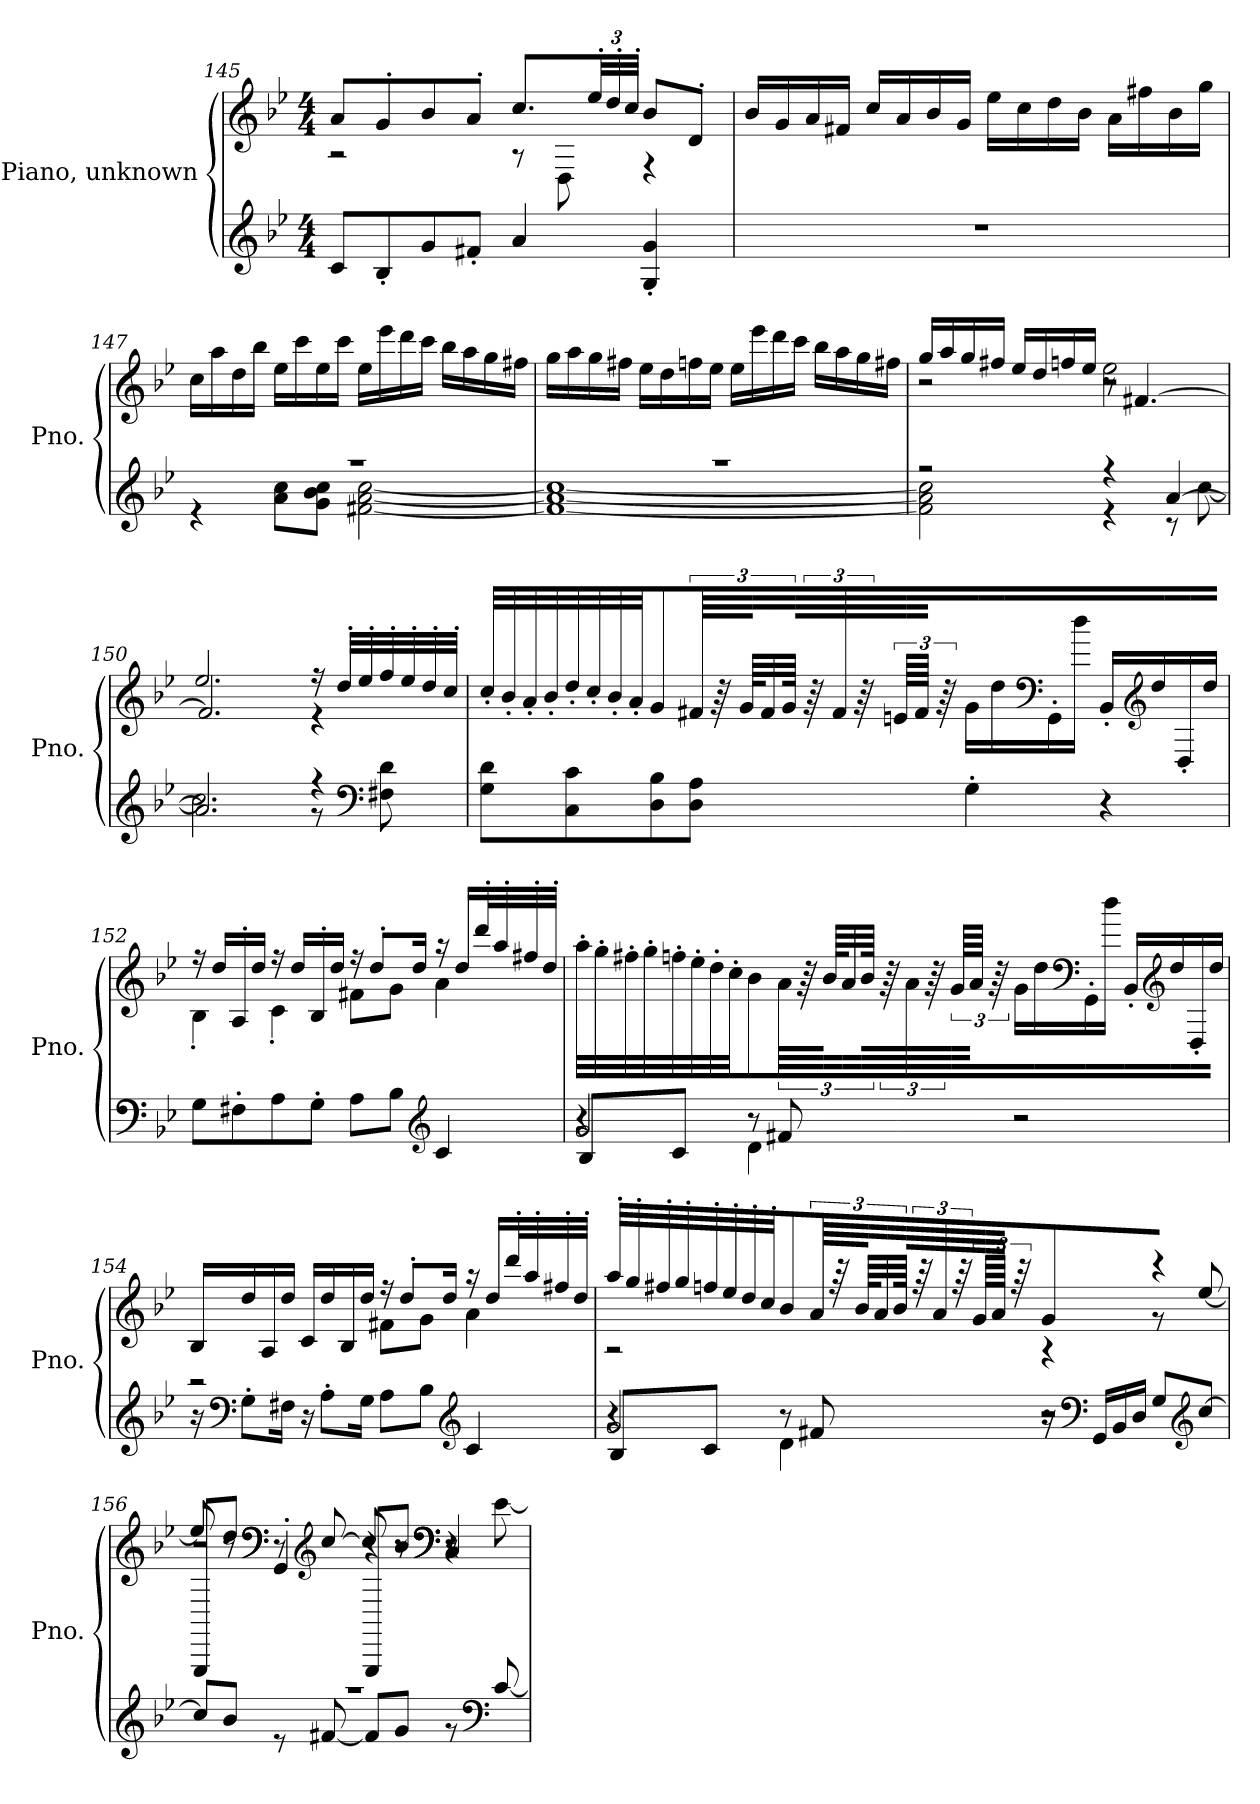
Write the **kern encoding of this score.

**kern	**kern
*part1	*part1
*staff2	*staff1
*I"Piano, unknown	*
*I'Pno.	*
!!LO:LB:g=z
*clefG2	*clefG2
*k[b-e-]	*k[b-e-]
*M4/4	*M4/4
=145	=145
*	*^
8c/L	8a/L	2r
8B-'/	8g'/	.
8g/	8b-/	.
8f#X'/J	8a'/J	.
4a/	8.cc/L	8r
.	.	8D\
*	*Xbrackettup	*
.	48ee-'/LL	.
.	48dd'/	.
.	48cc'/JJJ	.
4G/' 4g/'	8b-/L	4r
.	8d'/J	.
*	*v	*v
=146	=146
1r	16b-/LL
.	16g/
.	16a/
.	16f#X/JJ
.	16cc/LL
.	16a/
.	16b-/
.	16g/JJ
.	16ee-\LL
.	16cc\
.	16dd\
.	16b-\JJ
.	16a\LL
.	16ff#X\
.	16b-\
.	16gg\JJ
!!LO:LB:g=z
=147	=147
*^	*
1r	4r	16cc\LL
.	.	16aa\
.	.	16dd\
.	.	16bb-\JJ
.	8a\ 8cc\L	16ee-\LL
.	.	16ccc\
.	8g\ 8b-\ 8cc\J	16ee-\
.	.	16ccc\JJ
.	[2f#X\ [2a\ [2cc\	16ee-\LL
.	.	16eee-\
.	.	16ddd\
.	.	16ccc\JJ
.	.	16bb-\LL
.	.	16aa\
.	.	16gg\
.	.	16ff#X\JJ
=148	=148	=148
1r	1f#_ 1a_ 1cc_	16gg\LL
.	.	16aa\
.	.	16gg\
.	.	16ff#X\JJ
.	.	16ee-\LL
.	.	16dd\
.	.	16ffn\
.	.	16ee-\JJ
.	.	16ee-\LL
.	.	16eee-\
.	.	16ddd\
.	.	16ccc\JJ
.	.	16bb-\LL
.	.	16aa\
.	.	16gg\
.	.	16ff#X\JJ
!!LO:LB:g=z
=149	=149	=149
*	*	*^
*	*	*	*^
2r	2f#\] 2a\] 2cc\]	16gg/LL	2r	2r
.	.	16aa/	.	.
.	.	16gg/	.	.
.	.	16ff#X/JJ	.	.
.	.	16ee-/LL	.	.
.	.	16dd/	.	.
.	.	16ffn/	.	.
.	.	16ee-/JJ	.	.
4r	4r	2r	2ee-\	8r
.	.	.	.	[4.f#X/
[4a/	8r	.	.	.
.	[8cc\	.	.	.
*	*	*	*v	*v
=150	=150	=150	=150
2.a/]	2.cc\]	2.ee-/	2.f#/]
4r	8r	16r	4r
.	.	32dd'/LLL	.
.	.	32ee-'/	.
*clefF4	*	*	*
.	8F#X\ 8d\	32ff'/	.
.	.	32ee-'/	.
.	.	32dd'/	.
.	.	32cc'/JJJ	.
*v	*v	*	*
*	*v	*v
!!LO:LB:g=z
=151	=151
8G\ 8d\L	32cc'/LLL
.	32b-'/
.	32a'/
.	32b-'/
8C\ 8c\	32dd'/
.	32cc'/
.	32b-'/
.	32a'/JJ
8D\ 8B-\	8g/
*	*brackettup
8D\ 8A\J	96f#X/Jkkk
.	96r
.	96g/KLLL
*	*Xbrackettup
.	48f#/
.	96g/JJJk
*	*brackettup
.	96r
.	96f#/
.	96r
.	96en/LLLL
.	96f#/JJJJ
.	96r
4G'\	16g\LL
.	16dd\
*	*clefF4
.	16GG'\
.	16dd\JJ
4r	16BB-'/LL
*	*clefG2
.	16dd/
.	16D'/
.	16dd/JJ
!!LO:LB:g=z
=152	=152
*	*^
8G\L	16r	4B-'\
.	16dd/LL	.
8F#X'\	16A'/	.
.	16dd/JJ	.
8A\	16r	4c'\
.	16dd/LL	.
8G'\J	16B-'/	.
.	16dd/JJ	.
8A\L	16r	8f#X\L
.	8dd'/L	.
8B-\J	.	8g\J
.	16dd/Jk	.
*clefG2	*	*
4c/	16r	4a\
.	16dd/LL	.
.	32ddd'/L	.
.	32aa'/	.
.	32ff#X'/	.
.	32dd'/JJJ	.
*	*v	*v
!!LO:PB:g=z
=153	=153
*^	*
*	*^	*
2g/	4r	8B-/L	32aa'\LLL
.	.	.	32gg'\
.	.	.	32ff#X'\
.	.	.	32gg'\
.	.	8c/J	32ffn'\
.	.	.	32ee-'\
.	.	.	32dd'\
.	.	.	32cc'\JJ
.	4d\	8r	8b-\
.	.	8f#X/	96a\Jkkk
.	.	.	96r
.	.	.	96b-/KLLL
*	*	*	*Xbrackettup
.	.	.	48a/
.	.	.	96b-/JJJk
*	*	*	*brackettup
.	.	.	96r
.	.	.	96a/
.	.	.	96r
.	.	.	96g/LLLL
.	.	.	96a/JJJJ
.	.	.	96r
2r	2r	2r	16g\LL
.	.	.	16dd\
*	*	*	*clefF4
.	.	.	16GG'\
.	.	.	16dd\JJ
.	.	.	16BB-'/LL
*	*	*	*clefG2
.	.	.	16dd/
.	.	.	16D'/
.	.	.	16dd/JJ
*v	*v	*v	*
!!LO:LB:g=z
=154	=154
*	*^
16r	16B-/LL	2r
*clefF4	*	*
8G'\L	16dd/	.
.	16A/	.
16F#X\Jk	16dd/JJ	.
16r	16c/LL	.
8A'\L	16dd/	.
.	16B-/	.
16G\Jk	16dd/JJ	.
8A\L	16r	8f#X\L
.	8dd'/L	.
8B-\J	.	8g\J
.	16dd/Jk	.
*clefG2	*	*
4c/	16r	4a\
.	16dd/LL	.
.	32ddd'/L	.
.	32aa'/	.
.	32ff#X'/	.
.	32dd'/JJJ	.
!!LO:LB:g=z	!!
=155	=155	=155
*^	*	*
*	*^	*	*
2g/	4r	8B-/L	32aa'/LLL	2r
.	.	.	32gg'/	.
.	.	.	32ff#X'/	.
.	.	.	32gg'/	.
.	.	8c/J	32ffn'/	.
.	.	.	32ee-'/	.
.	.	.	32dd'/	.
.	.	.	32cc'/JJ	.
.	4d\	8r	8b-/	.
.	.	8f#X/	96a/Jkkk	.
.	.	.	96r	.
.	.	.	96b-/KLLL	.
*	*	*	*Xbrackettup	*
.	.	.	48a/	.
.	.	.	96b-/JJJk	.
*	*	*	*brackettup	*
.	.	.	96r	.
.	.	.	96a/	.
.	.	.	96r	.
.	.	.	96g/LLLL	.
.	.	.	96a/JJJJ	.
.	.	.	96r	.
2r	2r	16r	4g/	4r
*clefF4	*	*	*	*
.	.	16GG/LL	.	.
.	.	16BB-/	.	.
.	.	16D/JJ	.	.
.	.	8G/L	4r	8r
*clefG2	*	*	*	*
.	.	[8cc/J	.	[8ee-/
*	*v	*v	*	*
!!LO:LB:g=z
=156	=156	=156	=156
*	*	*	*^
1r	8cc/L]	8GGG/L	2r	8ee-/]
.	8b-/J	8dd/J	.	8r
*	*	*clefF4	*	*
.	8r	4GG'/	.	8r
*	*	*clefG2	*	*
.	[8f#X/	.	.	[8cc/
.	8f#/L]	8GGG/L	4r	8cc/]
.	8g/J	8b-/J	.	8r
*	*	*clefF4	*	*
.	8r	4r	8r	4C/
*clefF4	*	*	*	*
.	[8c/	.	[8e-\	.
*v	*v	*	*	*
*	*v	*v	*v
=	=
*-	*-
